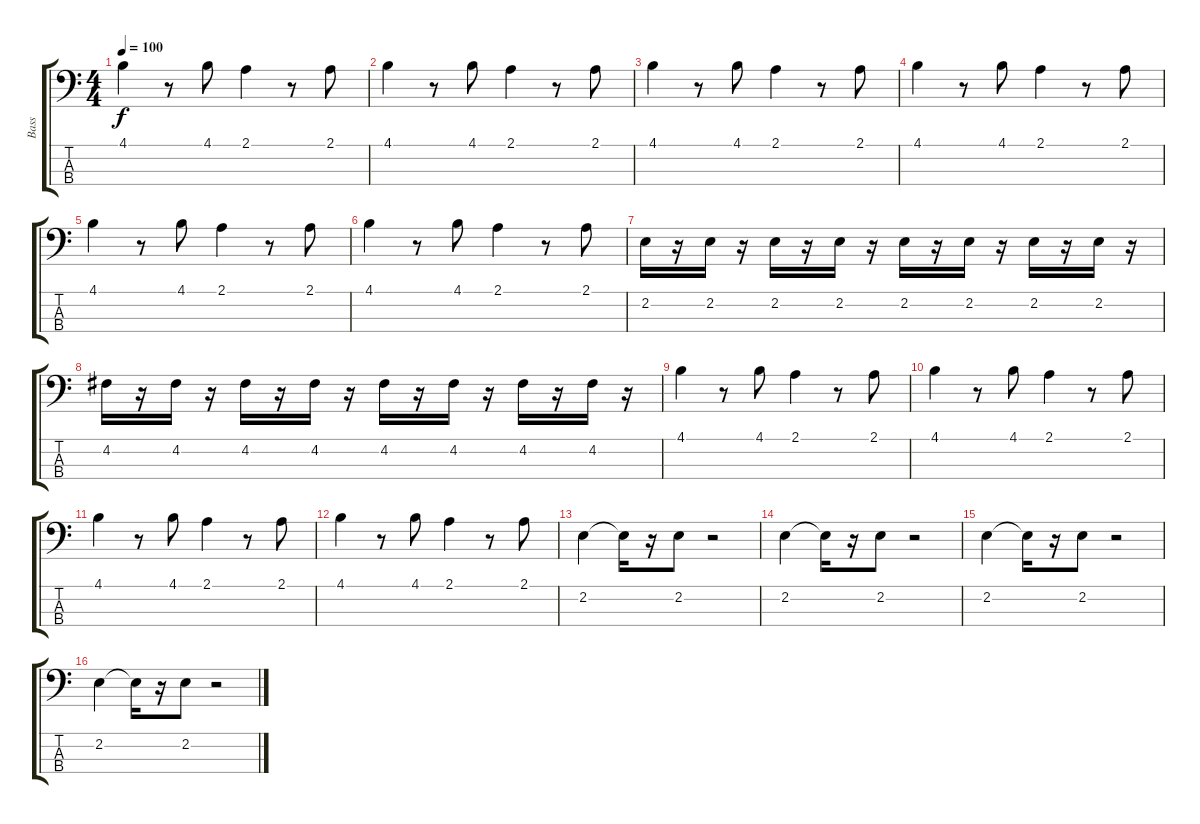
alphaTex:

\track ("Bass" "Bass") {instrument acousticbass}
\staff {score tabs}
\tuning (G2 D2 A1 E1) {hide}
\ts (4 4)
\tempo 100
\clef f4
\ks c
4.1.4{dy f} r.8 4.1.8 2.1.4 r.8 2.1.8 |
4.1.4 r.8 4.1.8 2.1.4 r.8 2.1.8 |
4.1.4 r.8 4.1.8 2.1.4 r.8 2.1.8 |
4.1.4 r.8 4.1.8 2.1.4 r.8 2.1.8 |
4.1.4 r.8 4.1.8 2.1.4 r.8 2.1.8 |
4.1.4 r.8 4.1.8 2.1.4 r.8 2.1.8 |
2.2.16 r.16 2.2.16 r.16 2.2.16 r.16 2.2.16 r.16 2.2.16 r.16 2.2.16 r.16 2.2.16 r.16 2.2.16 r.16 |
4.2.16 r.16 4.2.16 r.16 4.2.16 r.16 4.2.16 r.16 4.2.16 r.16 4.2.16 r.16 4.2.16 r.16 4.2.16 r.16 |
4.1.4 r.8 4.1.8 2.1.4 r.8 2.1.8 |
4.1.4 r.8 4.1.8 2.1.4 r.8 2.1.8 |
4.1.4 r.8 4.1.8 2.1.4 r.8 2.1.8 |
4.1.4 r.8 4.1.8 2.1.4 r.8 2.1.8 |
2.2.4 2.2{t}.16 r.16 2.2.8 r.2 |
2.2.4 2.2{t}.16 r.16 2.2.8 r.2 |
2.2.4 2.2{t}.16 r.16 2.2.8 r.2 |
2.2.4 2.2{t}.16 r.16 2.2.8 r.2
